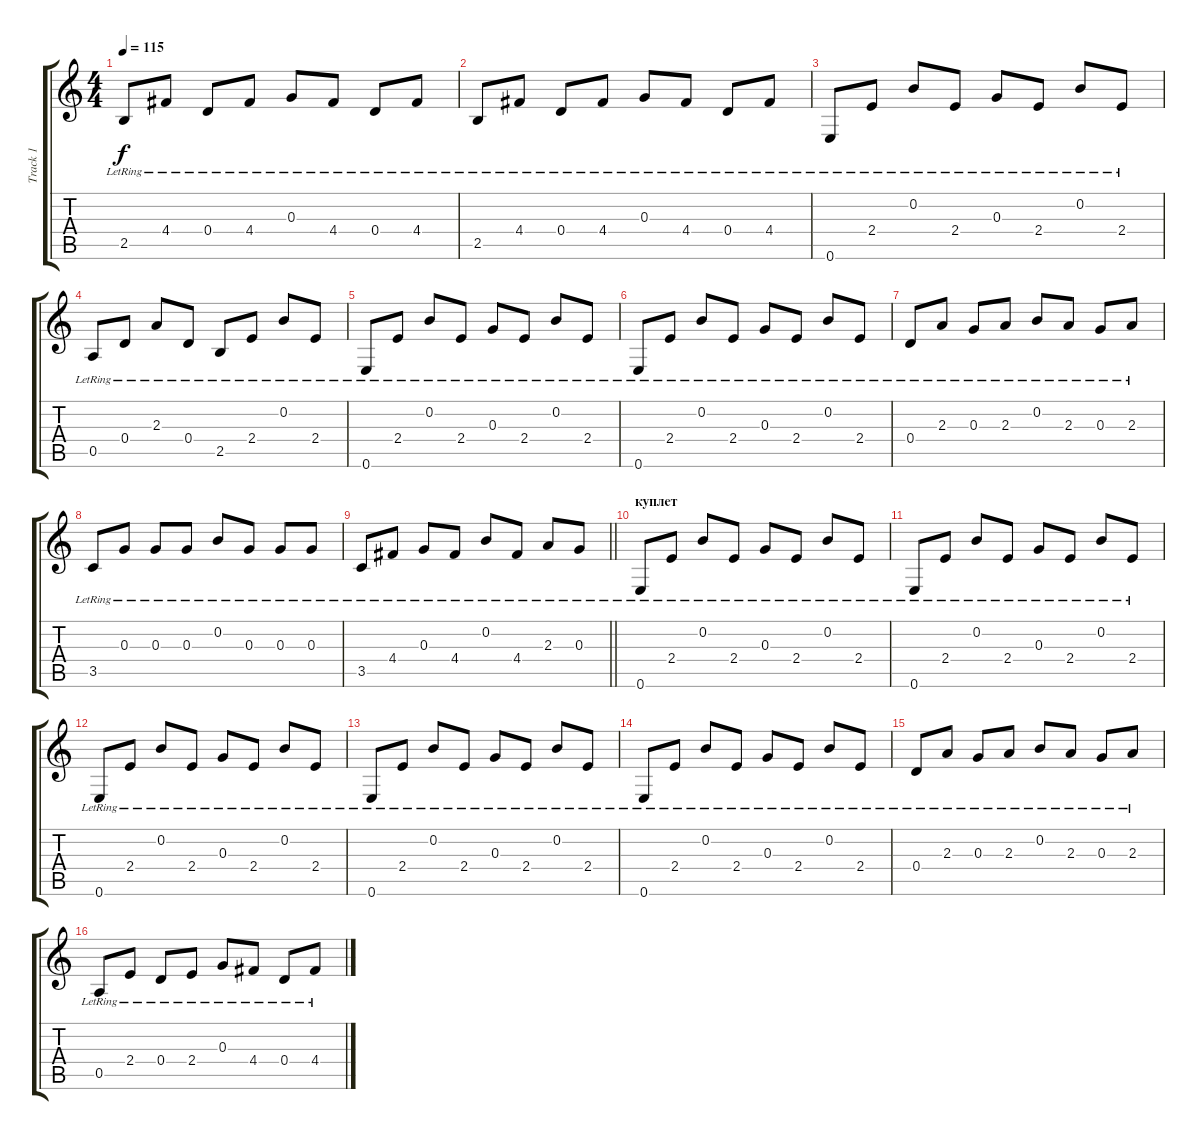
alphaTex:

\track ("Track 1" "Track 1") {instrument acousticguitarsteel}
\staff {score tabs}
\tuning (E4 B3 G3 D3 A2 E2) {hide}
\ts (4 4)
\tempo 115
\clef g2
\ks c
2.5{lr}.8{dy f} 4.4{lr}.8 0.4{lr}.8 4.4{lr}.8 0.3{lr}.8 4.4{lr}.8 0.4{lr}.8 4.4{lr}.8 |
2.5{lr}.8 4.4{lr}.8 0.4{lr}.8 4.4{lr}.8 0.3{lr}.8 4.4{lr}.8 0.4{lr}.8 4.4{lr}.8 |
0.6{lr}.8 2.4{lr}.8 0.2{lr}.8 2.4{lr}.8 0.3{lr}.8 2.4{lr}.8 0.2{lr}.8 2.4{lr}.8 |
0.5{lr}.8 0.4{lr}.8 2.3{lr}.8 0.4{lr}.8 2.5{lr}.8 2.4{lr}.8 0.2{lr}.8 2.4{lr}.8 |
0.6{lr}.8 2.4{lr}.8 0.2{lr}.8 2.4{lr}.8 0.3{lr}.8 2.4{lr}.8 0.2{lr}.8 2.4{lr}.8 |
0.6{lr}.8 2.4{lr}.8 0.2{lr}.8 2.4{lr}.8 0.3{lr}.8 2.4{lr}.8 0.2{lr}.8 2.4{lr}.8 |
0.4{lr}.8 2.3{lr}.8 0.3{lr}.8 2.3{lr}.8 0.2{lr}.8 2.3{lr}.8 0.3{lr}.8 2.3{lr}.8 |
3.5{lr}.8 0.3{lr}.8 0.3{lr}.8 0.3{lr}.8 0.2{lr}.8 0.3{lr}.8 0.3{lr}.8 0.3{lr}.8 |
\barLineRight lightlight
3.5{lr}.8 4.4{lr}.8 0.3{lr}.8 4.4{lr}.8 0.2{lr}.8 4.4{lr}.8 2.3{lr}.8 0.3{lr}.8 |
\section ("" "куплет")
0.6{lr}.8 2.4{lr}.8 0.2{lr}.8 2.4{lr}.8 0.3{lr}.8 2.4{lr}.8 0.2{lr}.8 2.4{lr}.8 |
0.6{lr}.8 2.4{lr}.8 0.2{lr}.8 2.4{lr}.8 0.3{lr}.8 2.4{lr}.8 0.2{lr}.8 2.4{lr}.8 |
0.6{lr}.8 2.4{lr}.8 0.2{lr}.8 2.4{lr}.8 0.3{lr}.8 2.4{lr}.8 0.2{lr}.8 2.4{lr}.8 |
0.6{lr}.8 2.4{lr}.8 0.2{lr}.8 2.4{lr}.8 0.3{lr}.8 2.4{lr}.8 0.2{lr}.8 2.4{lr}.8 |
0.6{lr}.8 2.4{lr}.8 0.2{lr}.8 2.4{lr}.8 0.3{lr}.8 2.4{lr}.8 0.2{lr}.8 2.4{lr}.8 |
0.4{lr}.8 2.3{lr}.8 0.3{lr}.8 2.3{lr}.8 0.2{lr}.8 2.3{lr}.8 0.3{lr}.8 2.3{lr}.8 |
0.5{lr}.8 2.4{lr}.8 0.4{lr}.8 2.4{lr}.8 0.3{lr}.8 4.4{lr}.8 0.4{lr}.8 4.4{lr}.8
